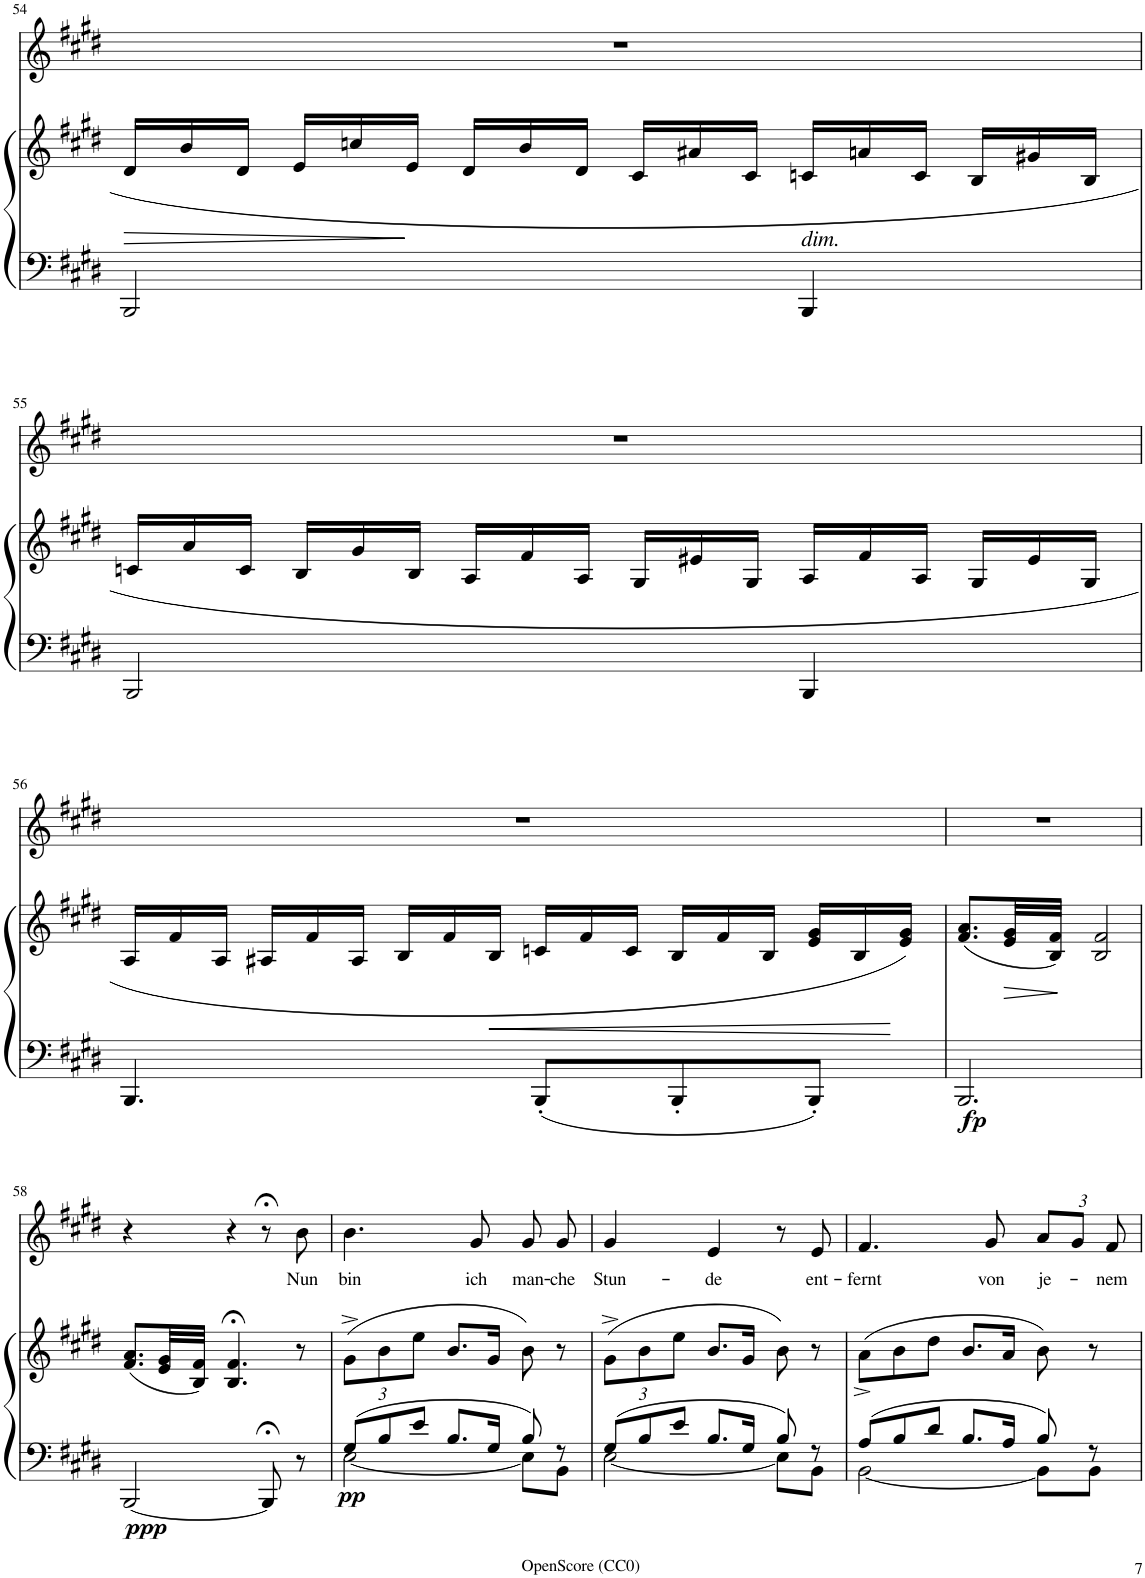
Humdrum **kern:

**kern	**kern	**dynam	**kern	**text
*part2	*part2	*part2	*part1	*part1
*staff3	*staff2	*staff2/3	*staff1	*staff1
*I"Pianoforte	*	*	*I"Singstimme Voice	*
*I'Pno	*	*	*	*
!!LO:PB:g=z
*clefF4	*clefG2	*	*clefG2	*
*k[f#c#g#d#]	*k[f#c#g#d#]	*	*k[f#c#g#d#]	*
*M3/4	*M3/4	*	*M3/4	*
*	*Xtuplet	*	*	*
=54	=54	=54	=54	=54
!	!	!LO:HP:b	!	!
2BBB/	24d#/LL	>	2.r	.
.	24b/	]	.	.
.	24d#/JJ	.	.	.
.	24e/LL	.	.	.
.	24ccn/	.	.	.
.	24e/JJ	.	.	.
.	24d#/LL	.	.	.
.	24b/	.	.	.
.	24d#/JJ	.	.	.
.	24c#/LL	.	.	.
.	24a#X/	.	.	.
.	24c#/JJ	.	.	.
!	!LO:TX:b:i:t=dim.	!	!	!
4BBB/	24cn/LL	.	.	.
.	24an/	.	.	.
.	24c/JJ	.	.	.
.	24B/LL	.	.	.
.	24g#X/	.	.	.
.	24B/JJ	.	.	.
!!LO:LB:g=z
=55	=55	=55	=55	=55
2BBB/	24cn/LL	.	2.r	.
.	24a/	.	.	.
.	24c/JJ	.	.	.
.	24B/LL	.	.	.
.	24g#/	.	.	.
.	24B/JJ	.	.	.
.	24A/LL	.	.	.
.	24f#/	.	.	.
.	24A/JJ	.	.	.
.	24G#/LL	.	.	.
.	24e#X/	.	.	.
.	24G#/JJ	.	.	.
4BBB/	24A/LL	.	.	.
.	24f#/	.	.	.
.	24A/JJ	.	.	.
.	24G#/LL	.	.	.
.	24e#/	.	.	.
.	24G#/JJ	.	.	.
!!LO:LB:g=z
=56	=56	=56	=56	=56
4.BBB/	24A/LL	.	2.r	.
.	24f#/	.	.	.
.	24A/JJ	.	.	.
.	24A#X/LL	.	.	.
.	24f#/	.	.	.
.	24A#/JJ	.	.	.
.	24B/LL	.	.	.
.	24f#/	.	.	.
!	!	!LO:HP:b	!	!
.	24B/JJ	<	.	.
8BBB'/L	24cn/LL	.	.	.
.	24f#/	.	.	.
.	24c/JJ	.	.	.
8BBB'/	24B/LL	.	.	.
.	24f#/	.	.	.
.	24B/JJ	.	.	.
8BBB'/J	24e/ 24g#/LL	.	.	.
.	24B/	.	.	.
.	24e/ 24g#/JJ	[	.	.
=57	=57	=57	=57	=57
!	!	!LO:DY:b=2	!	!
2.BBB/	(8.f#/ 8.a/L	fp	2.r	.
!	!	!LO:HP:b	!	!
.	32e/ 32g#/LL	>	.	.
.	32B/ 32f#/JJJ)	.	.	.
.	2B/ 2f#/	.	.	.
.	.	]	.	.
!!LO:LB:g=z
=58	=58	=58	=58	=58
!	!	!LO:DY:b=2	!	!
[2BBB/	(8.f#/ 8.a/L	ppp	4r	.
.	32e/ 32g#/LL	.	.	.
.	32B/ 32f#/JJJ)	.	.	.
.	4.B/;< 4.f#/;<	.	4r	.
8BBB;</]	.	.	8r;<	.
!	!	!	!	!LO:LY:b
8r	8r	.	8b\	Nun
=59	=59	=59	=59	=59
*Xtuplet	*tuplet	*	*	*
*^	*	*	*	*
*	*	*Xbrackettup	*	*	*
!	!	!	!LO:DY:b=2	!	!LO:LY:b
12G#/L	[2E\	(12g#^\L	pp	4.b\	bin
12B/	.	12b\	.	.	.
12e/J	.	12ee\J	.	.	.
8.B/L	.	8.b/L	.	.	.
!	!	!	!	!	!LO:LY:b
.	.	.	.	8g#/	ich
16G#/Jk	.	16g#/Jk	.	.	.
!	!	!	!	!	!LO:LY:b
8B/	8E\L]	8b\)	.	8g#/	man-
!	!	!	!	!	!LO:LY:b
8r	8BB\J	8r	.	8g#/	-che
=60	=60	=60	=60	=60	=60
!	!	!	!	!	!LO:LY:b
12G#/L	[2E\	(12g#^\L	.	4g#/	Stun-
12B/	.	12b\	.	.	.
12e/J	.	12ee\J	.	.	.
!	!	!	!	!	!LO:LY:b
8.B/L	.	8.b/L	.	4e/	-de
16G#/Jk	.	16g#/Jk	.	.	.
8B/	8E\L]	8b\)	.	8r	.
!	!	!	!	!	!LO:LY:b
8r	8BB\J	8r	.	8e/	ent-
=61	=61	=61	=61	=61	=61
*	*	*Xtuplet	*	*	*
!	!	!	!	!	!LO:LY:b
12A/L	[2BB\	(12a^<\L	.	4.f#/	-fernt
12B/	.	12b\	.	.	.
12d#/J	.	12dd#\J	.	.	.
8.B/L	.	8.b/L	.	.	.
!	!	!	!	!	!LO:LY:b
.	.	.	.	8g#/	von
16A/Jk	.	16a/Jk	.	.	.
*	*	*	*	*Xbrackettup	*
!	!	!	!	!	!LO:LY:b
8B/	8BB\L]	8b\)	.	12a/L	je-
.	.	.	.	12g#/J	.
8r	8BB\J	8r	.	.	.
!	!	!	!	!	!LO:LY:b
.	.	.	.	12f#/	-nem
*v	*v	*	*	*	*
=	=	=	=	=
*-	*-	*-	*-	*-
